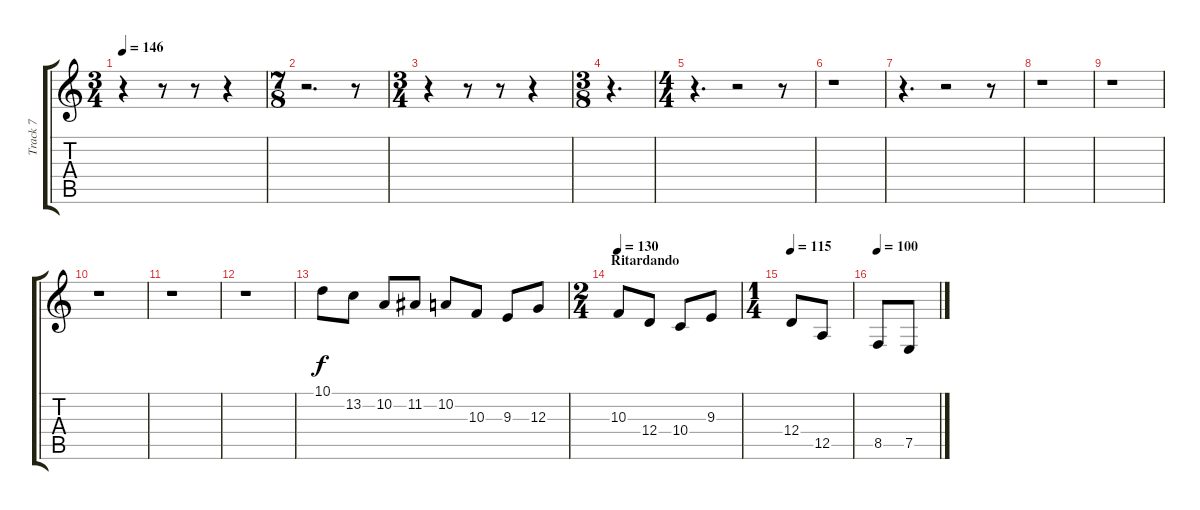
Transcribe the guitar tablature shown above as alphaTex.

\track ("Track 7" "Track 7") {instrument acousticgrandpiano}
\staff {score tabs}
\tuning (E4 B3 G3 D3 A2 E2) {hide}
\ts (3 4)
\tempo 146
\clef g2
\ks c
r.4{dy f} r.8 r.8 r.4 |
\ts (7 8)
r.2{d} r.8 |
\ts (3 4)
r.4 r.8 r.8 r.4 |
\ts (3 8)
r.4{d} |
\ts (4 4)
r.4{d} r.2 r.8 |
r.1 |
r.4{d} r.2 r.8 |
r.1 |
r.1 |
r.1 |
r.1 |
r.1 |
10.1.8 13.2.8 10.2.8 11.2.8 10.2.8 10.3.8 9.3.8 12.3.8 |
\ts (2 4)
\section ("" "Ritardando")
\tempo 130
10.3.8 12.4.8 10.4.8 9.3.8 |
\ts (1 4)
\tempo 115
12.4.8 12.5.8 |
\tempo 100
8.5.8 7.5.8
